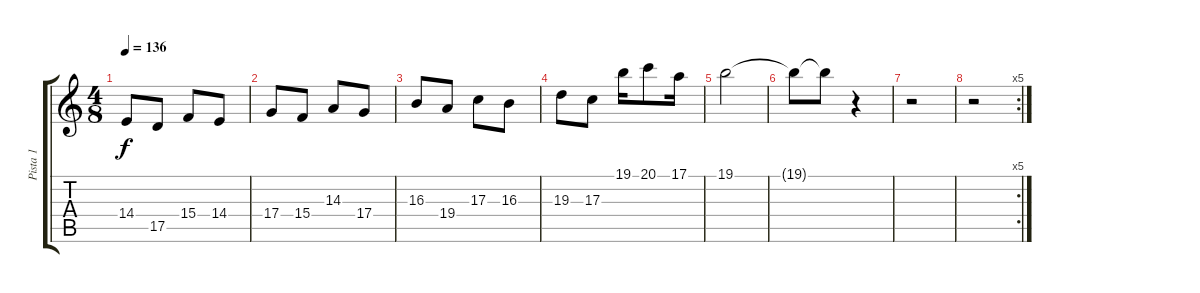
\track ("Pista 1" "Pista 1") {instrument ocarina}
\staff {score tabs}
\tuning (E4 B3 G3 D3 A2 E2) {hide}
\ts (4 8)
\tempo 136
\clef g2
\ks c
14.4.8{dy f} 17.5.8 15.4.8 14.4.8 |
17.4.8 15.4.8 14.3.8 17.4.8 |
16.3.8 19.4.8 17.3.8 16.3.8 |
19.3.8 17.3.8 19.1.16 20.1.8 17.1.16 |
19.1.2 |
19.1{t}.8 19.1{t}.8 r.4 |
r.2 |
\rc 5
r.2
